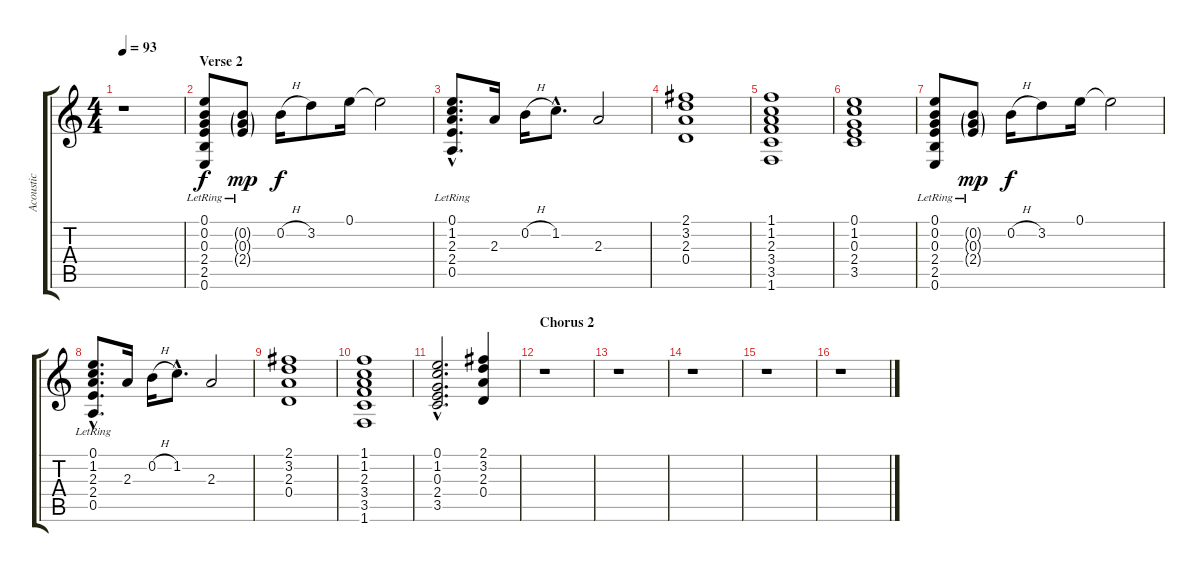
\track ("Acoustic" "Acoustic") {instrument acousticguitarnylon}
\staff {score tabs}
\tuning (E4 B3 G3 D3 A2 E2) {hide}
\ts (4 4)
\tempo 93
\clef g2
\ks c
r.1{dy f} |
\section ("" "Verse 2")
(0.1{lr} 0.2 0.3 2.4 2.5{lr} 0.6{lr}).8 (0.2{g} 0.3{g lr} 2.4{g lr}).8{dy mp} 0.2{h}.16{dy f} 3.2.8 0.1.16 0.1{t}.2 |
(0.1{hac lr} 1.2{hac} 2.3{hac} 2.4{hac lr} 0.5{hac lr}).8{d} 2.3.16 0.2{h}.16 1.2{hac}.8{d} 2.3.2 |
(2.1 3.2 2.3 0.4).1 |
(1.1 1.2 2.3 3.4 3.5 1.6).1 |
(0.1 1.2 0.3 2.4 3.5).1 |
(0.1{lr} 0.2 0.3 2.4 2.5{lr} 0.6{lr}).8 (0.2{g} 0.3{g lr} 2.4{g lr}).8{dy mp} 0.2{h}.16{dy f} 3.2.8 0.1.16 0.1{t}.2 |
(0.1{hac lr} 1.2{hac} 2.3{hac} 2.4{hac lr} 0.5{hac lr}).8{d} 2.3.16 0.2{h}.16 1.2{hac}.8{d} 2.3.2 |
(2.1 3.2 2.3 0.4).1 |
(1.1 1.2 2.3 3.4 3.5 1.6).1 |
(0.1{hac} 1.2{hac} 0.3{hac} 2.4{hac} 3.5{hac}).2{d} (2.1 3.2 2.3 0.4).4 |
\section ("" "Chorus 2")
r.1 |
r.1 |
r.1 |
r.1 |
r.1
